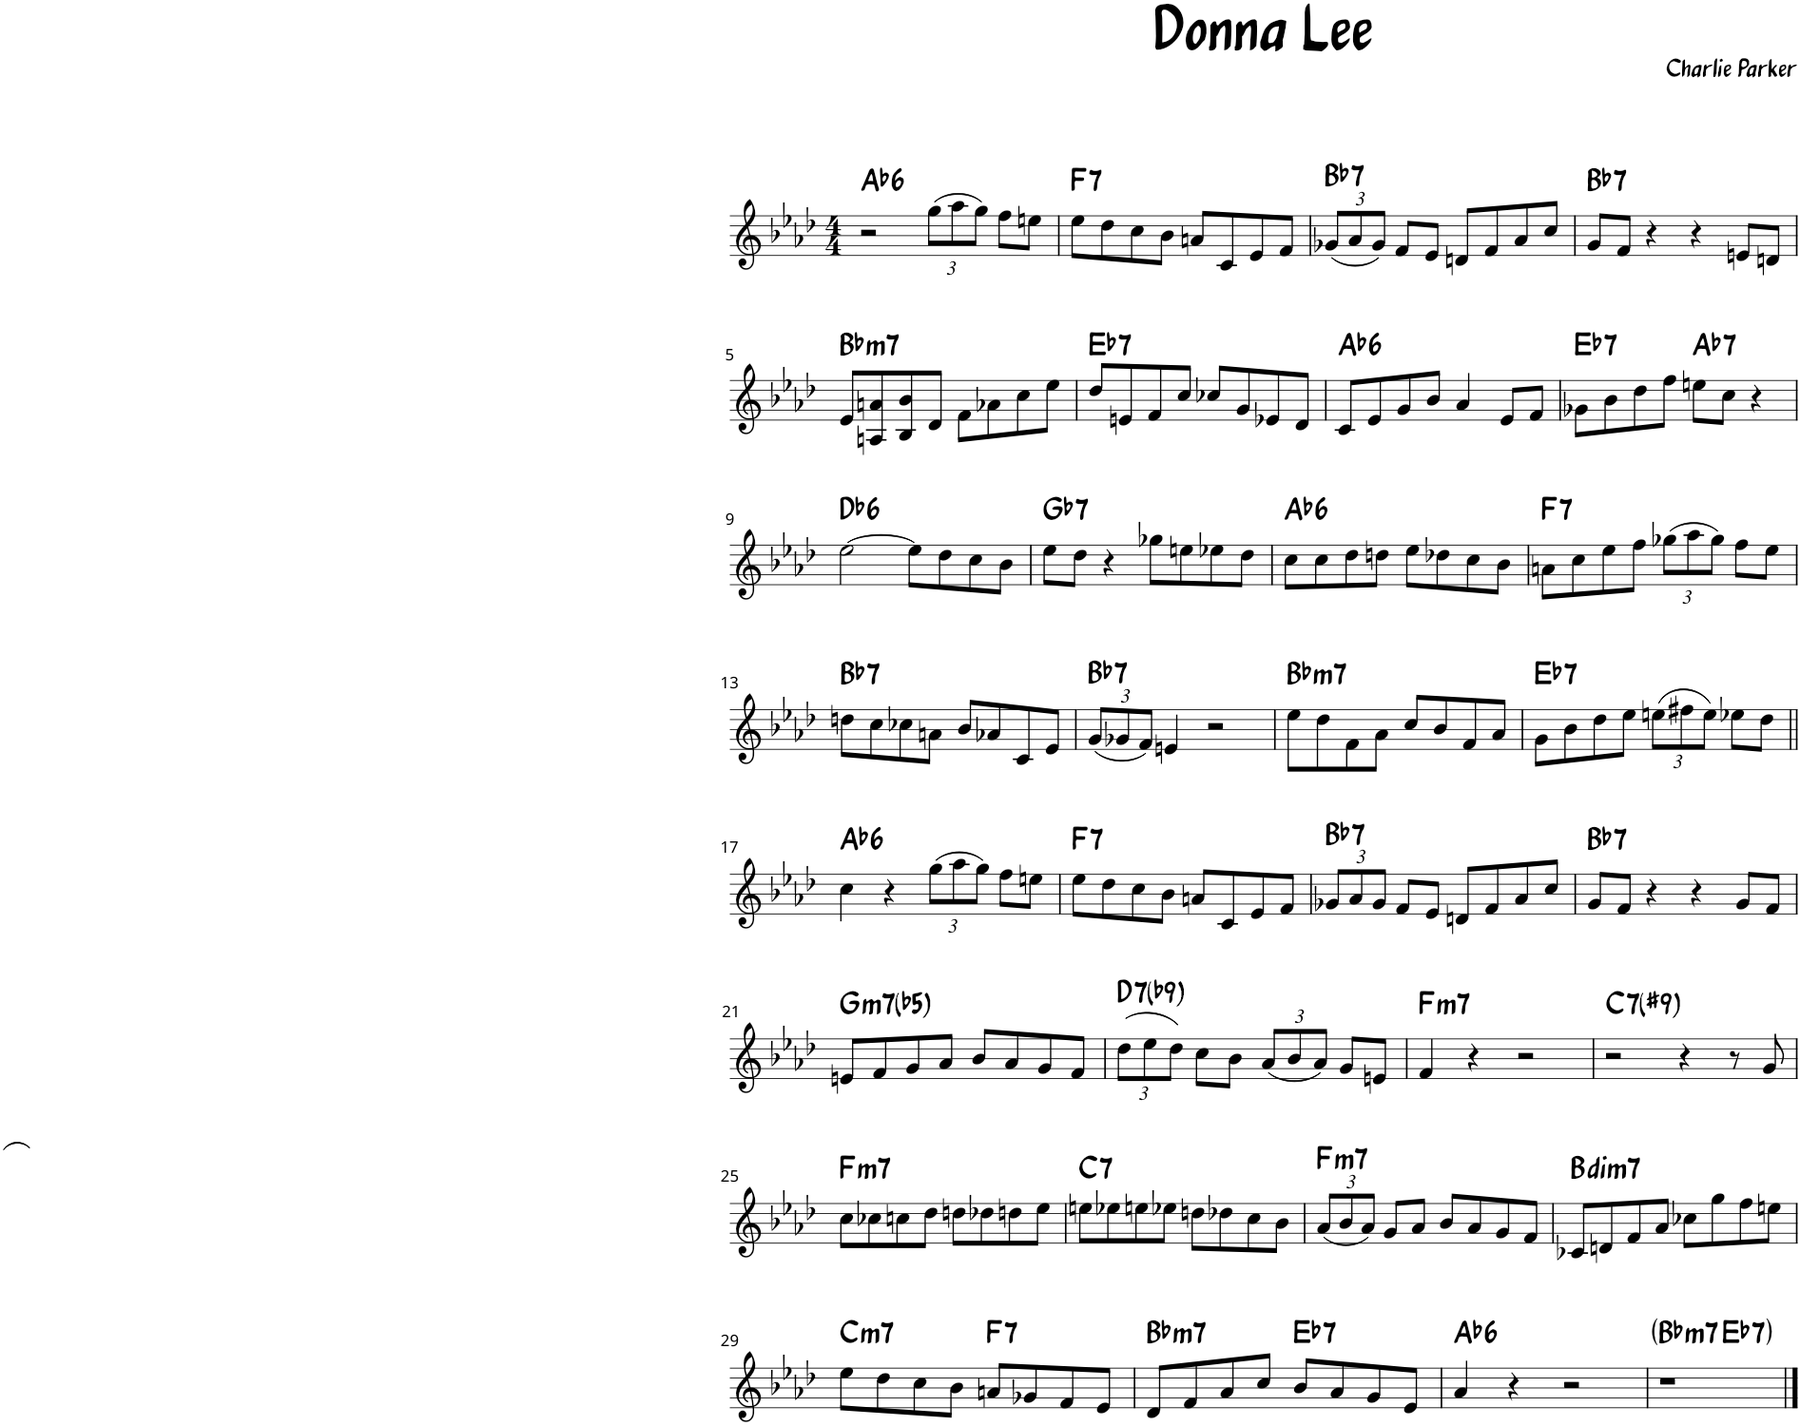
**kern	**harte
*part1	*part1
*staff1	*
*I"Flute	*
*I'Fl.	*
*clefG2	*
*k[b-e-a-d-]	*
*M4/4	*
=1	=1
!	!LO:H:kt=6
2r	Ab:maj6
*Xbrackettup	*
(12gg\L	.
12aa-\	.
12gg\J)	.
8ff\L	.
8een\J	.
=2	=2
!	!LO:H:kt=7
8ee-\L	F:7
8dd-\	.
8cc\	.
8b-\J	.
8an/L	.
8c/	.
8e-/	.
8f/J	.
=3	=3
!	!LO:H:kt=7
(12g-X/L	Bb:7
12a-/	.
12g-/J)	.
8f/L	.
8e-/J	.
8dn/L	.
8f/	.
8a-/	.
8cc/J	.
=4	=4
!	!LO:H:kt=7
8g/L	Bb:7
8f/J	.
4r	.
4r	.
8en/L	.
8dn/J	.
!!LO:LB:g=z
=5	=5
!	!LO:H:kt=m7
8e-/L	Bb:min7
8An/ 8an/	.
8B-/ 8b-/	.
8d-/J	.
8f\L	.
8a-X\	.
8cc\	.
8ee-\J	.
=6	=6
!	!LO:H:kt=7
8dd-/L	Eb:7
8en/	.
8f/	.
8cc/J	.
8cc-X/L	.
8g/	.
8e-X/	.
8d-/J	.
=7	=7
!	!LO:H:kt=6
8c/L	Ab:maj6
8e-/	.
8g/	.
8b-/J	.
4a-/	.
8e-/L	.
8f/J	.
=8	=8
!	!LO:H:kt=7
8g-X\L	Eb:7
8b-\	.
8dd-\	.
8ff\J	.
!	!LO:H:kt=7
8een\L	Ab:7
8cc\J	.
4r	.
!!LO:LB:g=z
=9	=9
!	!LO:H:kt=6
[2ee-\	Db:maj6
8ee-\L]	.
8dd-\	.
8cc\	.
8b-\J	.
=10	=10
!	!LO:H:kt=7
8ee-\L	Gb:7
8dd-\J	.
4r	.
8gg-X\L	.
8een\	.
8ee-X\	.
8dd-\J	.
=11	=11
!	!LO:H:kt=6
8cc\L	Ab:maj6
8cc\	.
8dd-\	.
8ddn\J	.
8ee-\L	.
8dd-X\	.
8cc\	.
8b-\J	.
=12	=12
!	!LO:H:kt=7
8an\L	F:7
8cc\	.
8ee-\	.
8ff\J	.
(12gg-X\L	.
12aa-\	.
12gg-\J)	.
8ff\L	.
8ee-\J	.
!!LO:LB:g=z
=13	=13
!	!LO:H:kt=7
8ddn\L	Bb:7
8cc\	.
8cc-X\	.
8an\J	.
8b-/L	.
8a-X/	.
8c/	.
8e-/J	.
=14	=14
!	!LO:H:kt=7
(12g/L	Bb:7
12g-X/	.
12f/J)	.
4en/	.
2r	.
=15	=15
!	!LO:H:kt=m7
8ee-\L	Bb:min7
8dd-\	.
8f\	.
8a-\J	.
8cc/L	.
8b-/	.
8f/	.
8a-/J	.
=16	=16
!	!LO:H:kt=7
8g\L	Eb:7
8b-\	.
8dd-\	.
8ee-\J	.
(12een\L	.
12ff#X\	.
12ee\J)	.
8ee-X\L	.
8dd-\J	.
!!LO:LB:g=z
=17||	=17||
!	!LO:H:kt=6
4cc\	Ab:maj6
4r	.
(12gg\L	.
12aa-\	.
12gg\J)	.
8ff\L	.
8een\J	.
=18	=18
!	!LO:H:kt=7
8ee-\L	F:7
8dd-\	.
8cc\	.
8b-\J	.
8an/L	.
8c/	.
8e-/	.
8f/J	.
=19	=19
!	!LO:H:kt=7
12g-X/L	Bb:7
12a-/	.
12g-/J	.
8f/L	.
8e-/J	.
8dn/L	.
8f/	.
8a-/	.
8cc/J	.
=20	=20
!	!LO:H:kt=7
8g/L	Bb:7
8f/J	.
4r	.
4r	.
8g/L	.
8f/J	.
!!LO:LB:g=z
=21	=21
!	!LO:H:kt=m7(b5)
8en/L	G:hdim7
8f/	.
8g/	.
8a-/J	.
8b-/L	.
8a-/	.
8g/	.
8f/J	.
=22	=22
!	!LO:H:kt=7
((12dd-\L	D:7(b9)
12ee-\)	.
12dd-\J)	.
8cc\L	.
8b-\J	.
(12a-/L	.
12b-/	.
12a-/J)	.
8g/L	.
8en/J	.
=23	=23
!	!LO:H:kt=m7
4f/	F:min7
4r	.
2r	.
=24	=24
!	!LO:H:kt=7
2r	C:7(#9)
4r	.
8r	.
8g/	.
!!LO:LB:g=z
=25	=25
!	!LO:H:kt=m7
8cc\L	F:min7
8cc-X\	.
8ccn\	.
8dd-\J	.
8ddn\L	.
8dd-X\	.
8ddn\	.
8ee-\J	.
=26	=26
!	!LO:H:kt=7
8een\L	C:7
8ee-X\	.
8een\	.
8ee-X\J	.
8ddn\L	.
8dd-X\	.
8cc\	.
8b-\J	.
=27	=27
!	!LO:H:kt=m7
(12a-/L	F:min7
12b-/	.
12a-/J)	.
8g/L	.
8a-/J	.
8b-/L	.
8a-/	.
8g/	.
8f/J	.
=28	=28
!	!LO:H:kt=dim7
8c-X/L	B:dim7
8dn/	.
8f/	.
8a-/J	.
8cc-X\L	.
8gg\	.
8ff\	.
8een\J	.
!!LO:LB:g=z
=29	=29
!	!LO:H:kt=m7
8ee-\L	C:min7
8dd-\	.
8cc\	.
8b-\J	.
!	!LO:H:kt=7
8an/L	F:7
8g-X/	.
8f/	.
8e-/J	.
=30	=30
!	!LO:H:kt=m7
8d-/L	Bb:min7
8f/	.
8a-/	.
8cc/J	.
!	!LO:H:kt=7
8b-/L	Eb:7
8a-/	.
8g/	.
8e-/J	.
=31	=31
!	!LO:H:kt=6
4a-/	Ab:maj6
4r	.
2r	.
=32	=32
!	!LO:H:kt=m7
*^	*
1r	2ryy	Bb:min7
!	!	!LO:H:kt=7
.	2ryy	Eb:7
*v	*v	*
==	==
*-	*-
